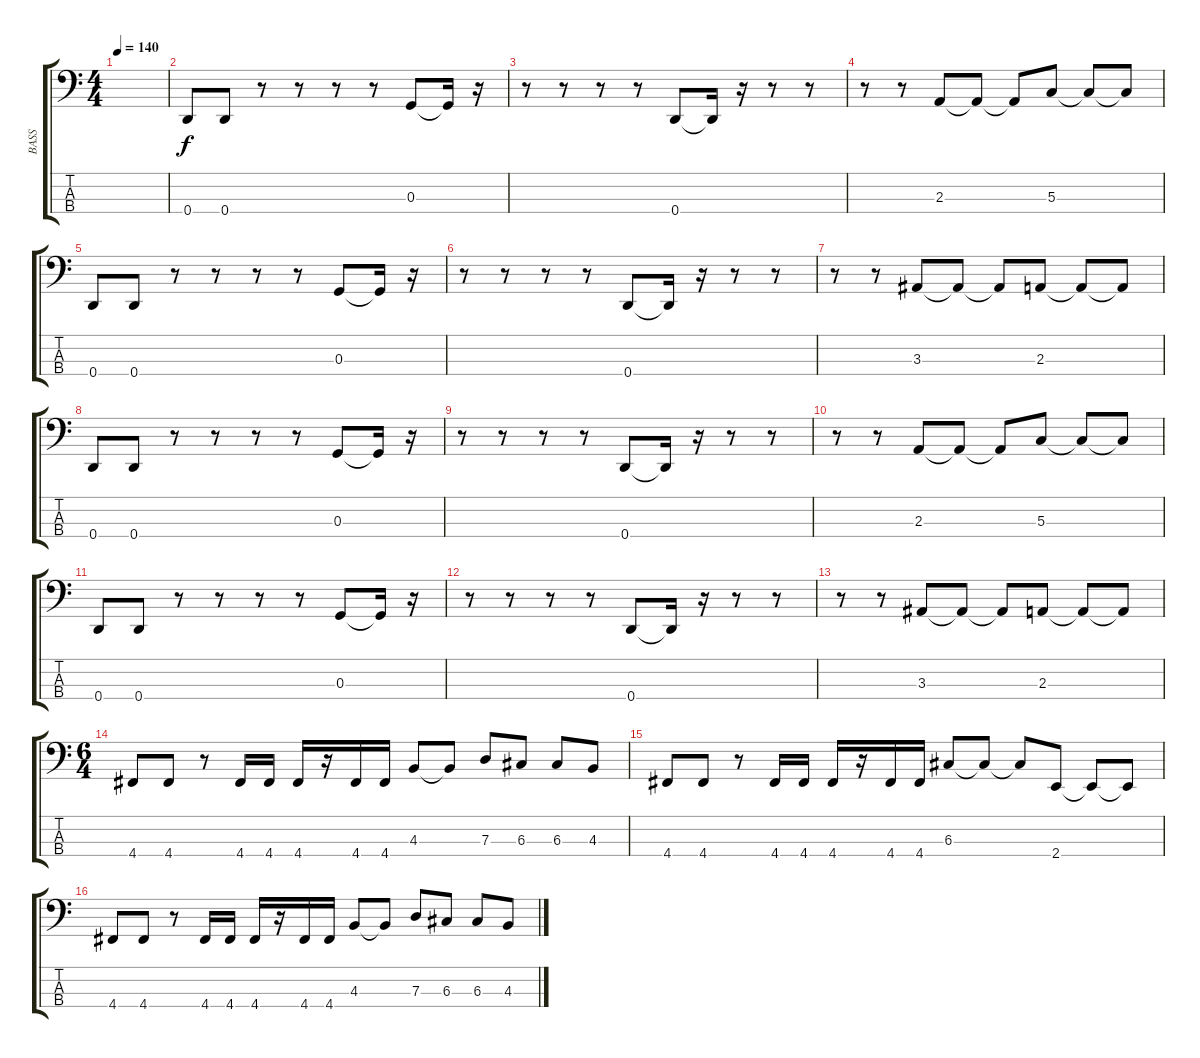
\track ("BASS" "BASS") {instrument electricbassfinger}
\staff {score tabs}
\tuning (F2 C2 G1 D1) {hide}
\ts (4 4)
\tempo 140
\clef f4
\ks c
|
0.4.8 0.4.8 r.8 r.8 r.8 r.8 0.3.8 0.3{t}.16 r.16 |
r.8 r.8 r.8 r.8 0.4.8 0.4{t}.16 r.16 r.8 r.8 |
r.8 r.8 2.3.8 2.3{t}.8 2.3{t}.8 5.3.8 5.3{t}.8 5.3{t}.8 |
0.4.8 0.4.8 r.8 r.8 r.8 r.8 0.3.8 0.3{t}.16 r.16 |
r.8 r.8 r.8 r.8 0.4.8 0.4{t}.16 r.16 r.8 r.8 |
r.8 r.8 3.3.8 3.3{t}.8 3.3{t}.8 2.3.8 2.3{t}.8 2.3{t}.8 |
0.4.8 0.4.8 r.8 r.8 r.8 r.8 0.3.8 0.3{t}.16 r.16 |
r.8 r.8 r.8 r.8 0.4.8 0.4{t}.16 r.16 r.8 r.8 |
r.8 r.8 2.3.8 2.3{t}.8 2.3{t}.8 5.3.8 5.3{t}.8 5.3{t}.8 |
0.4.8 0.4.8 r.8 r.8 r.8 r.8 0.3.8 0.3{t}.16 r.16 |
r.8 r.8 r.8 r.8 0.4.8 0.4{t}.16 r.16 r.8 r.8 |
r.8 r.8 3.3.8 3.3{t}.8 3.3{t}.8 2.3.8 2.3{t}.8 2.3{t}.8 |
\ts (6 4)
4.4.8 4.4.8 r.8 4.4.16 4.4.16 4.4.16 r.16 4.4.16 4.4.16 4.3.8 4.3{t}.8 7.3.8 6.3.8 6.3.8 4.3.8 |
4.4.8 4.4.8 r.8 4.4.16 4.4.16 4.4.16 r.16 4.4.16 4.4.16 6.3.8 6.3{t}.8 6.3{t}.8 2.4.8 2.4{t}.8 2.4{t}.8 |
4.4.8 4.4.8 r.8 4.4.16 4.4.16 4.4.16 r.16 4.4.16 4.4.16 4.3.8 4.3{t}.8 7.3.8 6.3.8 6.3.8 4.3.8
